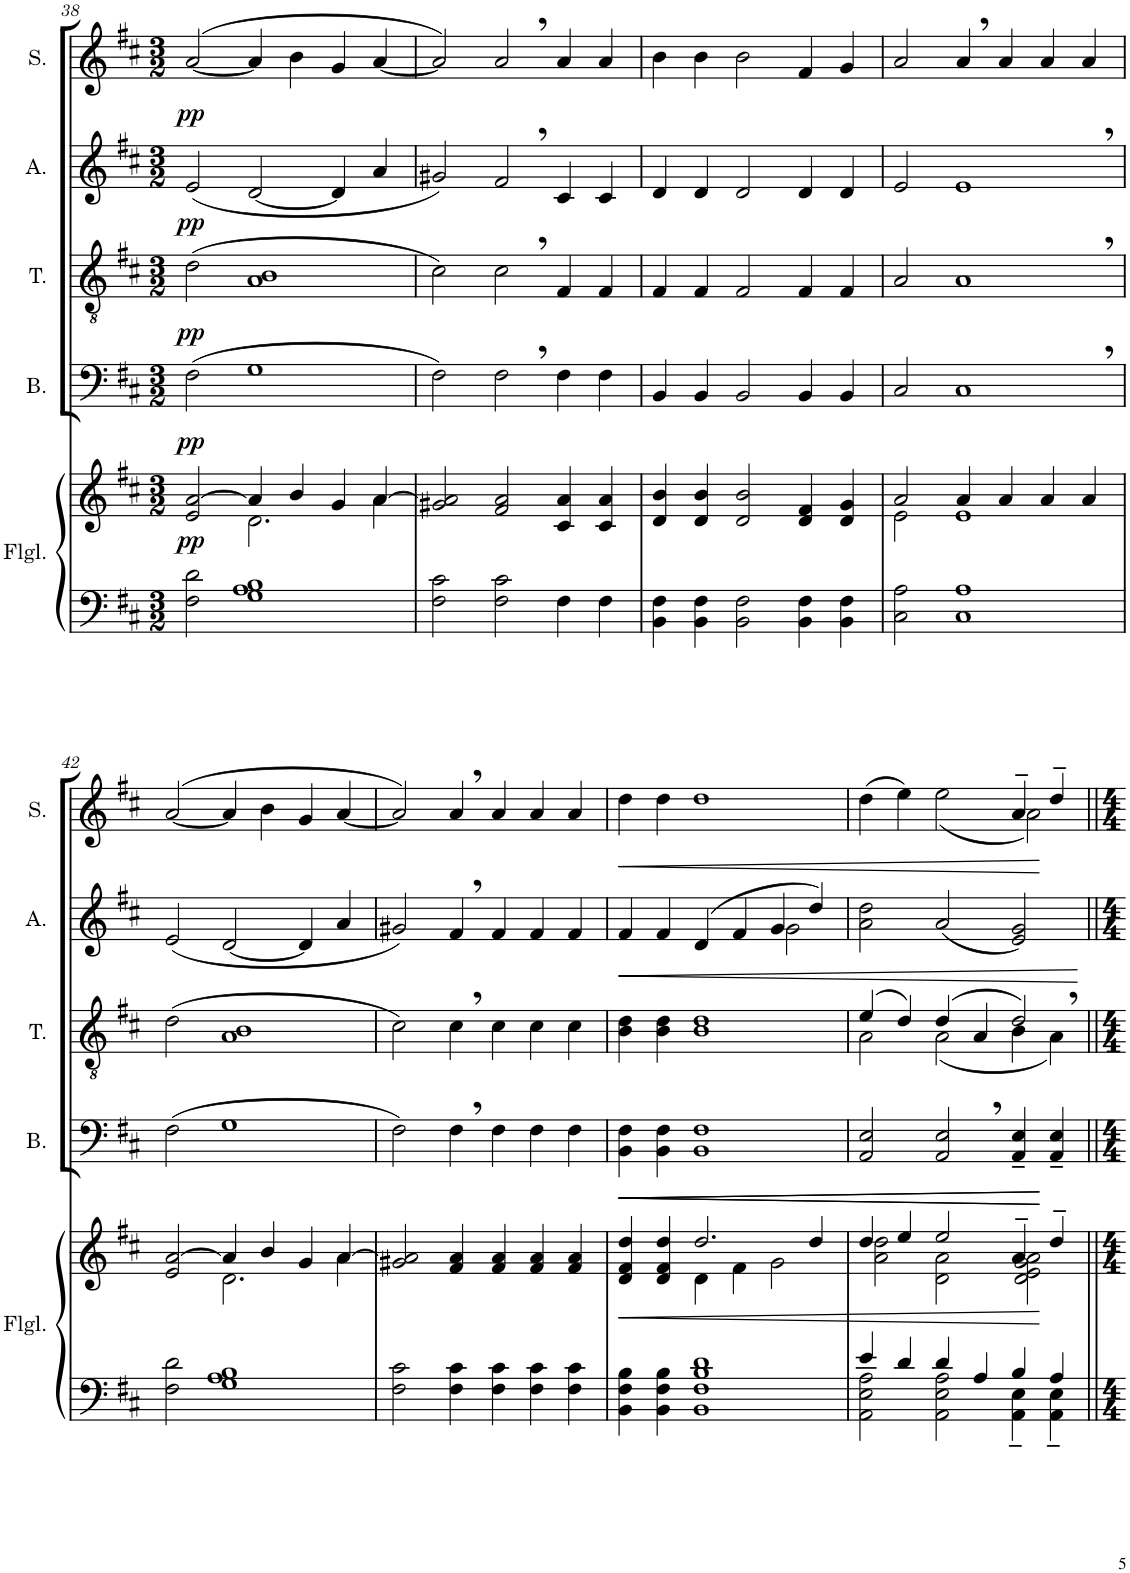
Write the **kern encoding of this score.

**kern	**kern	**dynam	**kern	**dynam	**kern	**dynam	**kern	**dynam	**kern	**dynam
*part5	*part5	*part5	*part4	*part4	*part3	*part3	*part2	*part2	*part1	*part1
*staff6	*staff5	*staff5/6	*staff4	*staff4	*staff3	*staff3	*staff2	*staff2	*staff1	*staff1
*I"Klavier	*	*	*I"Bass	*	*I"Tenor	*	*I"Alto	*	*I"Soprano	*
*	*	*	*I'B.	*	*I'T.	*	*I'A.	*	*I'S.	*
!!LO:PB:g=z
*clefF4	*clefG2	*	*clefF4	*	*clefGv2	*	*clefG2	*	*clefG2	*
*k[f#c#]	*k[f#c#]	*	*k[f#c#]	*	*k[f#c#]	*	*k[f#c#]	*	*k[f#c#]	*
*M3/2	*M3/2	*	*M3/2	*	*M3/2	*	*M3/2	*	*M3/2	*
=38	=38	=38	=38	=38	=38	=38	=38	=38	=38	=38
*	*^	*	*	*	*	*	*	*	*	*
!	!	!	!LO:DY:b	!	!LO:DY:b	!	!LO:DY:b	!	!LO:DY:b	!	!LO:DY:b
2F#\ 2d\	2e/ [2a/	2ryy	pp	(2F#\	pp	(2d\	pp	(2e/	pp	([2a/	pp
1G 1A 1B	4a/]	2.d\	.	1G	.	1A 1B	.	[2d/	.	4a/]	.
.	4b/	.	.	.	.	.	.	.	.	4b\	.
.	4g/	.	.	.	.	.	.	4d/]	.	4g/	.
.	[4a/	4a\	.	.	.	.	.	4a/	.	[4a/	.
*	*v	*v	*	*	*	*	*	*	*	*	*
=39	=39	=39	=39	=39	=39	=39	=39	=39	=39	=39
2F#\ 2c#\	2g#X/ 2a/]	.	2F#\)	.	2c#\)	.	2g#X/)	.	2a/])	.
2F#\ 2c#\	2f#/ 2a/	.	2F#,\	.	2c#,\	.	2f#,/	.	2a,/	.
4F#\	4c#/ 4a/	.	4F#\	.	4F#/	.	4c#/	.	4a/	.
4F#\	4c#/ 4a/	.	4F#\	.	4F#/	.	4c#/	.	4a/	.
=40	=40	=40	=40	=40	=40	=40	=40	=40	=40	=40
4BB\ 4F#\	4d/ 4b/	.	4BB/	.	4F#/	.	4d/	.	4b\	.
4BB\ 4F#\	4d/ 4b/	.	4BB/	.	4F#/	.	4d/	.	4b\	.
2BB\ 2F#\	2d/ 2b/	.	2BB/	.	2F#/	.	2d/	.	2b\	.
4BB\ 4F#\	4d/ 4f#/	.	4BB/	.	4F#/	.	4d/	.	4f#/	.
4BB\ 4F#\	4d/ 4g/	.	4BB/	.	4F#/	.	4d/	.	4g/	.
=41	=41	=41	=41	=41	=41	=41	=41	=41	=41	=41
*	*^	*	*	*	*	*	*	*	*	*
2C#\ 2A\	2a/	2e\	.	2C#/	.	2A/	.	2e/	.	2a/	.
1C# 1A	4a/	1e	.	1C#,	.	1A,	.	1e,	.	4a,/	.
.	4a/	.	.	.	.	.	.	.	.	4a/	.
.	4a/	.	.	.	.	.	.	.	.	4a/	.
.	4a/	.	.	.	.	.	.	.	.	4a/	.
!!LO:LB:g=z
=42	=42	=42	=42	=42	=42	=42	=42	=42	=42	=42	=42
2F#\ 2d\	2e/ [2a/	2ryy	.	(2F#\	.	(2d\	.	(2e/	.	([2a/	.
1G 1A 1B	4a/]	2.d\	.	1G	.	1A 1B	.	[2d/	.	4a/]	.
.	4b/	.	.	.	.	.	.	.	.	4b\	.
.	4g/	.	.	.	.	.	.	4d/]	.	4g/	.
.	[4a/	4a\	.	.	.	.	.	4a/	.	[4a/	.
*	*v	*v	*	*	*	*	*	*	*	*	*
=43	=43	=43	=43	=43	=43	=43	=43	=43	=43	=43
2F#\ 2c#\	2g#X/ 2a/]	.	2F#\)	.	2c#\)	.	2g#X/)	.	2a/])	.
4F#\ 4c#\	4f#/ 4a/	.	4F#,\	.	4c#,\	.	4f#,/	.	4a,/	.
4F#\ 4c#\	4f#/ 4a/	.	4F#\	.	4c#\	.	4f#/	.	4a/	.
4F#\ 4c#\	4f#/ 4a/	.	4F#\	.	4c#\	.	4f#/	.	4a/	.
4F#\ 4c#\	4f#/ 4a/	.	4F#\	.	4c#\	.	4f#/	.	4a/	.
=44	=44	=44	=44	=44	=44	=44	=44	=44	=44	=44
!	!	!LO:HP:b	!	!LO:HP:b	!	!	!	!LO:HP:b	!	!LO:HP:b
*	*^	*	*	*	*	*	*^	*	*	*
4BB\ 4F#\ 4B\	4d/ 4f#/ 4dd/	2ryy	<	4BB\ 4F#\	<	4B\ 4d\	.	4f#/	1ryy	<	4dd\	<
!	!	!	!	!	!LO:HP:b	!	!	!	!	!	!	!
4BB\ 4F#\ 4B\	4d/ 4f#/ 4dd/	.	.	4BB\ 4F#\	<	4B\ 4d\	.	4f#/	.	.	4dd\	.
1BB 1F# 1B 1d	2.dd/	4d\	.	1BB 1F#	.	1B 1d	.	(4d/	.	.	1dd	.
.	.	4f#\	.	.	.	.	.	4f#/	.	.	.	.
.	.	2g\	.	.	.	.	.	4g/	2g\	.	.	.
.	4dd/	.	.	.	.	.	.	4dd/)	.	.	.	.
*	*	*	*	*	*	*	*	*v	*v	*	*	*
=45	=45	=45	=45	=45	=45	=45	=45	=45	=45	=45	=45
*^	*	*	*	*	*	*^	*	*	*	*^	*
4e/	2AA\ 2E\ 2A\	4dd/	2a\ 2dd\	.	2AA/ 2E/	.	(4e/	2A\	.	2a\ 2dd\	.	(4dd\	1ryy	.
4d/	.	4ee/	.	.	.	.	4d/)	.	.	.	.	4ee\)	.	.
4d/	2AA\ 2E\ 2A\	2ee/	2d\ 2a\	.	2AA/, 2E/,	.	(4d/	(2A\	.	(2a/	.	(2ee\	.	.
4A/	.	.	.	.	.	.	4A/	.	.	.	.	.	.	.
4B/	4AA\~ 4E\~	4a~/	2d\ 2e\ 2g\ 2a\	.	4AA/~ 4E/~	.	2d,/)	4B\	.	2e/ 2g/)	.	4a~/	2a\)	.
4A/	4AA\~ 4E\~	4dd~/	.	[	4AA/~ 4E/~	[ [	.	4A\)	.	.	.	4dd~/	.	[
*v	*v	*	*	*	*	*	*v	*v	*	*	*	*v	*v	*
*	*v	*v	*	*	*	*	*	*	*	*	*
.	.	.	.	.	.	.	.	[	.	.
=||	=||	=||	=||	=||	=||	=||	=||	=||	=||	=||
*-	*-	*-	*-	*-	*-	*-	*-	*-	*-	*-
